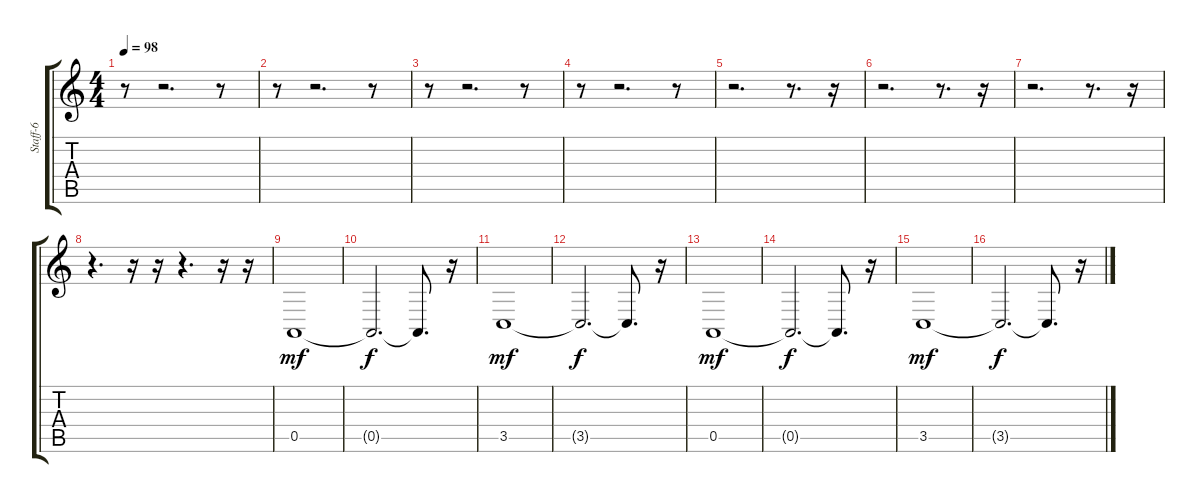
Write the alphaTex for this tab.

\track ("Staff-6" "Staff-6") {instrument synthstrings2}
\staff {score tabs}
\tuning (E4 B3 G3 D3 A2 E2) {hide}
\ts (4 4)
\tempo 98
\clef g2
\ks c
r.8{dy f} r.2{d} r.8 |
r.8 r.2{d} r.8 |
r.8 r.2{d} r.8 |
r.8 r.2{d} r.8 |
r.2{d volume 8} r.8{d} r.16 |
r.2{d} r.8{d} r.16 |
r.2{d} r.8{d} r.16 |
r.4{d} r.16 r.16 r.4{d} r.16 r.16 |
0.5.1{dy mf volume 5 instrument synthstrings2} |
0.5{t}.2{d dy f} 0.5{t}.8{d} r.16 |
3.5.1{dy mf volume 5} |
3.5{t}.2{d dy f} 3.5{t}.8{d} r.16 |
0.5.1{dy mf volume 5 instrument synthstrings2} |
0.5{t}.2{d dy f} 0.5{t}.8{d} r.16 |
3.5.1{dy mf volume 2} |
3.5{t}.2{d dy f} 3.5{t}.8{d} r.16
